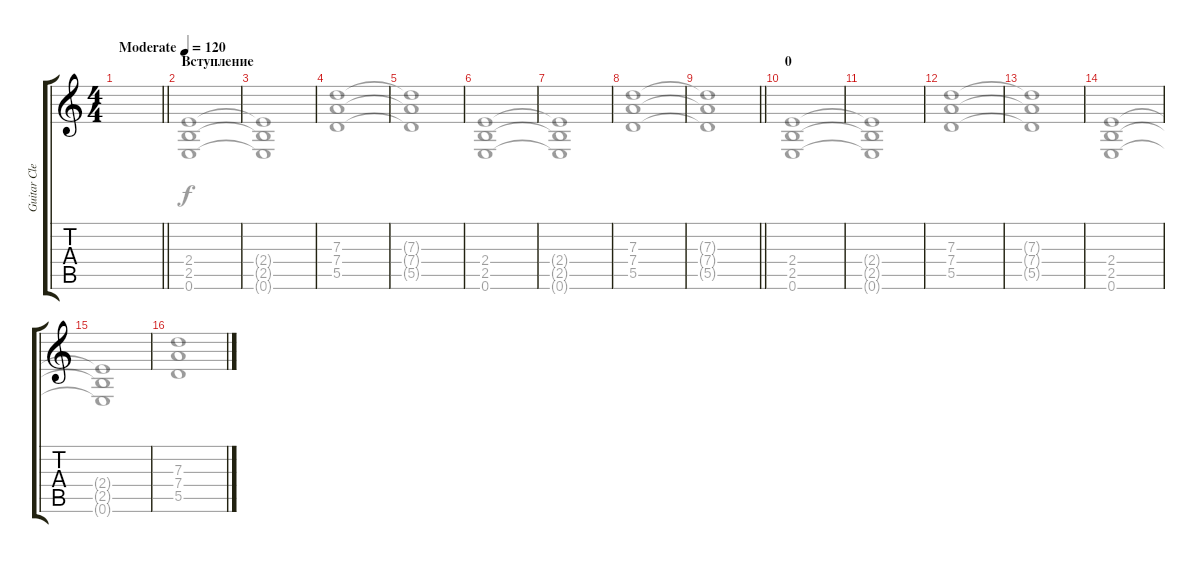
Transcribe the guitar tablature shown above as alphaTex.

\track ("Guitar Clean 2 " "Guitar Cle") {instrument electricguitarclean}
\staff {score tabs}
\tuning (E4 B3 G3 D3 A2 E2) {hide}
\voice
\ts (4 4)
\tempo (120 "Moderate")
\clef g2
\barLineRight lightlight
\ks c
|
\section ("" "Вступление ")
|
|
|
|
|
|
|
\barLineRight lightlight
|
\section ("" "0")
|
|
|
|
|
|
\voice
\clef g2
\barLineRight lightlight
\ks c
|
(2.4 2.5 0.6).1 |
(2.4{t} 2.5{t} 0.6{t}).1 |
(7.3 7.4 5.5).1 |
(7.3{t} 7.4{t} 5.5{t}).1 |
(2.4 2.5 0.6).1 |
(2.4{t} 2.5{t} 0.6{t}).1 |
(7.3 7.4 5.5).1 |
\barLineRight lightlight
(7.3{t} 7.4{t} 5.5{t}).1 |
(2.4 2.5 0.6).1 |
(2.4{t} 2.5{t} 0.6{t}).1 |
(7.3 7.4 5.5).1 |
(7.3{t} 7.4{t} 5.5{t}).1 |
(2.4 2.5 0.6).1 |
(2.4{t} 2.5{t} 0.6{t}).1 |
(7.3 7.4 5.5).1
